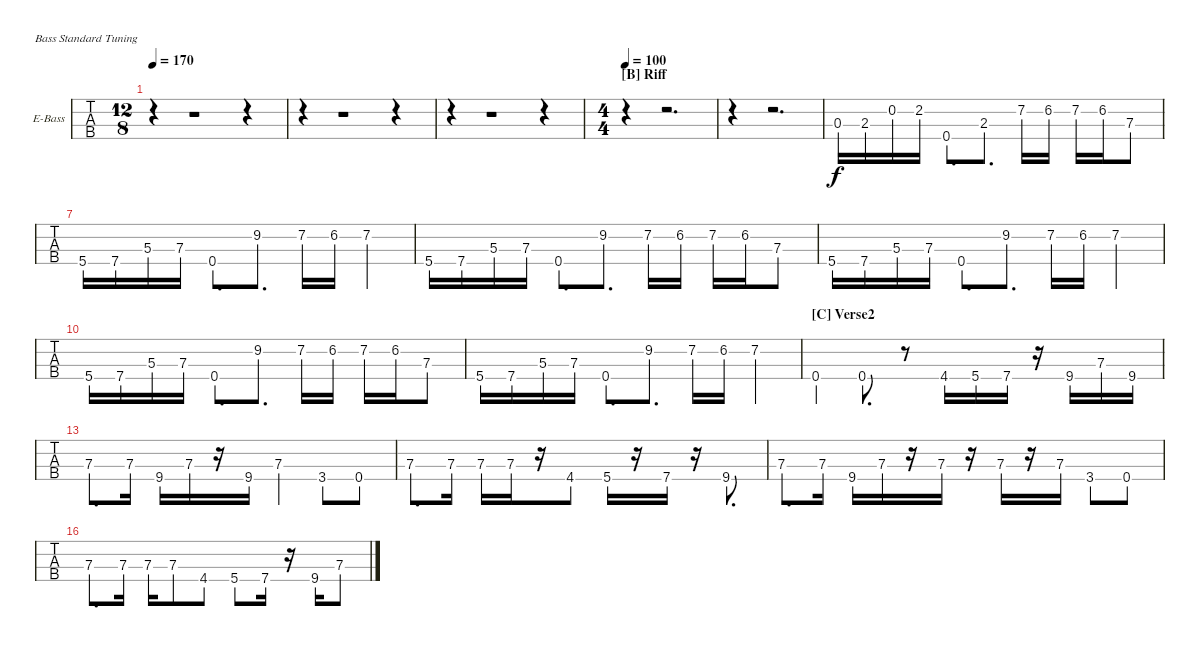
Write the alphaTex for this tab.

\bracketExtendMode nobrackets
\firstSystemTrackNameOrientation horizontal
\otherSystemsTrackNameOrientation horizontal
\defaultBarNumberDisplay FirstOfSystem
\track ("Bass Guitar" "E-Bass") {instrument electricbassfinger}
\staff {tabs}
\tuning (G2 D2 A1 E1)
\ts (12 8)
\tempo 170
\clef f4
\ks c
r.4{dy f} r.1 r.4 |
r.4 r.1 r.4 |
r.4 r.1 r.4 |
\ts (4 4)
\beaming (8 2 2 2 2)
\section ("B" "Riff")
\tempo 100
r.4 r.2{d} |
r.4 r.2{d} |
0.3.16 2.3.16 0.2.16 2.2.16 0.4.8{d} 2.3.8{d} 7.2.16 6.2.16 7.2.16 6.2.16 7.3.8 |
\scale
0.337326 5.4.16 7.4.16 5.3.16 7.3.16 0.4.8{d} 9.2.8{d} 7.2.16 6.2.16 7.2.4 |
\scale
0.350254 5.4.16 7.4.16 5.3.16 7.3.16 0.4.8{d} 9.2.8{d} 7.2.16 6.2.16 7.2.16 6.2.16 7.3.8 |
\scale
0.311683 5.4.16 7.4.16 5.3.16 7.3.16 0.4.8{d} 9.2.8{d} 7.2.16 6.2.16 7.2.4 |
5.4.16 7.4.16 5.3.16 7.3.16 0.4.8{d} 9.2.8{d} 7.2.16 6.2.16 7.2.16 6.2.16 7.3.8 |
5.4.16 7.4.16 5.3.16 7.3.16 0.4.8{d} 9.2.8{d} 7.2.16 6.2.16 7.2.4 |
\section ("C" "Verse2")
0.4.4 0.4.8{d} r.8 4.4.16 5.4.16 7.4.16 r.16 9.4.16 7.3.16 9.4.16 |
7.3.8{d} 7.3.16 9.4.16 7.3.16 r.16 9.4.16 7.3.4 3.4.8 0.4.8 |
7.3.8{d} 7.3.16 7.3.16 7.3.16 r.16 4.4.8 5.4.16 r.16 7.4.16 r.16 9.4.8{d} |
\scale
0.476028 7.3.8{d} 7.3.16 9.4.16 7.3.16 r.16 7.3.16 r.16 7.3.16 r.16 7.3.16 3.4.8 0.4.8 |
\scale
0.326577 7.3.8{d} 7.3.16 7.3.16 7.3.8 4.4.8 5.4.8 7.4.16 r.16 9.4.16 7.3.8
